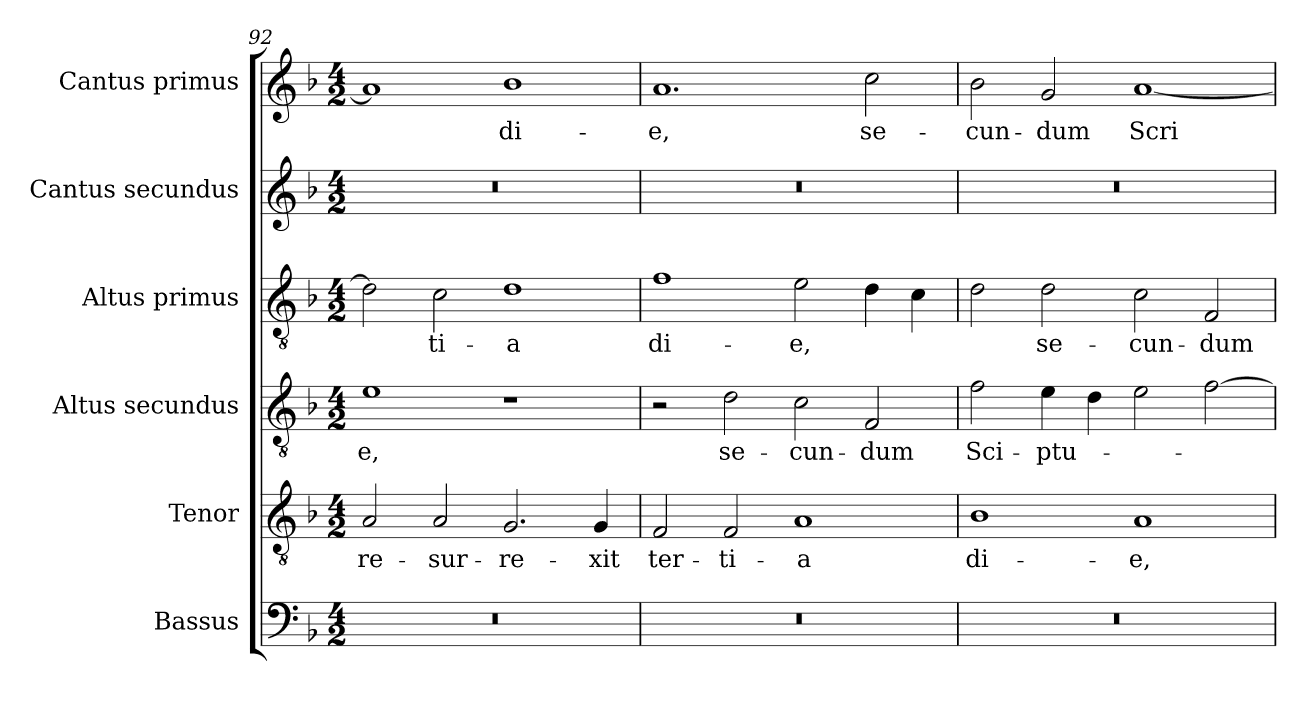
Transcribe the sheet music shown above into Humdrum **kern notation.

**kern	**kern	**text	**kern	**text	**kern	**text	**kern	**kern	**text
*part6	*part5	*part5	*part4	*part4	*part3	*part3	*part2	*part1	*part1
*staff6	*staff5	*staff5	*staff4	*staff4	*staff3	*staff3	*staff2	*staff1	*staff1
*I"Bassus	*I"Tenor	*	*I"Altus secundus	*	*I"Altus primus	*	*I"Cantus secundus	*I"Cantus primus	*
*I'B.	*I'T.	*	*	*	*I'A. I	*	*	*I'C. I	*
*clefF4	*clefGv2	*	*clefGv2	*	*clefGv2	*	*clefG2	*clefG2	*
*	*ITrd7c12	*	*ITrd7c12	*	*ITrd7c12	*	*	*	*
*k[b-]	*k[b-]	*	*k[b-]	*	*k[b-]	*	*k[b-]	*k[b-]	*
*d:	*d:	*	*d:	*	*d:	*	*d:	*d:	*
*M4/2	*M4/2	*	*M4/2	*	*M4/2	*	*M4/2	*M4/2	*
=92	=92	=92	=92	=92	=92	=92	=92	=92	=92
!LO:N:vis=1	!	!	!	!	!	!	!	!	!
!	!	!LO:LY:b:color=#000000	!	!	!	!	!	!	!
!	!	!	!	!LO:LY:b:color=#000000	!	!	!LO:N:vis=1	!	!
0r	2AAi/	re-	1Ei	-e,	2Di\]	.	0r	1ai]	.
!	!	!LO:LY:b:color=#000000	!	!	!	!	!	!	!
!	!	!	!	!	!	!LO:LY:b:color=#000000	!	!	!
.	2AAi/	-sur-	.	.	2Ci\	-ti-	.	.	.
!	!	!LO:LY:b:color=#000000	!	!	!	!	!	!	!
!	!	!	!	!	!	!LO:LY:b:color=#000000	!	!	!
!	!	!	!	!	!	!	!	!	!LO:LY:b:color=#000000
.	2.GGi/	-re-	1r	.	1Di	-a	.	1b-i	di-
!	!	!LO:LY:b:color=#000000	!	!	!	!	!	!	!
.	4GGi/	-xit	.	.	.	.	.	.	.
=93	=93	=93	=93	=93	=93	=93	=93	=93	=93
!LO:N:vis=1	!	!	!	!	!	!	!	!	!
!	!	!LO:LY:b:color=#000000	!	!	!	!	!	!	!
!	!	!	!	!	!	!LO:LY:b:color=#000000	!LO:N:vis=1	!	!
!	!	!	!	!	!	!	!	!	!LO:LY:b:color=#000000
0r	2FFi/	ter-	2r	.	1Fi	di-	0r	1.ai	-e,
!	!	!LO:LY:b:color=#000000	!	!	!	!	!	!	!
!	!	!	!	!LO:LY:b:color=#000000	!	!	!	!	!
.	2FFi/	-ti-	2Di\	se-	.	.	.	.	.
!	!	!LO:LY:b:color=#000000	!	!	!	!	!	!	!
!	!	!	!	!LO:LY:b:color=#000000	!	!	!	!	!
!	!	!	!	!	!	!LO:LY:b:color=#000000	!	!	!
.	1AAi	-a	2Ci\	-cun-	2Ei\	-e,	.	.	.
!	!	!	!	!LO:LY:b:color=#000000	!	!	!	!	!
!	!	!	!	!	!	!	!	!	!LO:LY:b:color=#000000
.	.	.	2FFi/	-dum	4Di\	.	.	2cci\	se-
.	.	.	.	.	4Ci\	.	.	.	.
!!LO:LB:g=z
=94	=94	=94	=94	=94	=94	=94	=94	=94	=94
!LO:N:vis=1	!	!	!	!	!	!	!	!	!
!	!	!LO:LY:b:color=#000000	!	!	!	!	!	!	!
!	!	!	!	!LO:LY:b:color=#000000	!	!	!LO:N:vis=1	!	!
!	!	!	!	!	!	!	!	!	!LO:LY:b:color=#000000
0r	1BB-i	di-	2Fi\	Sci-	2Di\	.	0r	2b-i\	-cun-
!	!	!	!	!LO:LY:b:color=#000000	!	!	!	!	!
!	!	!	!	!	!	!LO:LY:b:color=#000000	!	!	!
!	!	!	!	!	!	!	!	!	!LO:LY:b:color=#000000
.	.	.	4Ei\	-ptu-	2Di\	se-	.	2gi/	-dum
.	.	.	4Di\	.	.	.	.	.	.
!	!	!LO:LY:b:color=#000000	!	!	!	!	!	!	!
!	!	!	!	!	!	!LO:LY:b:color=#000000	!	!	!
!	!	!	!	!	!	!	!	!	!LO:LY:b:color=#000000
.	1AAi	-e,	2Ei\	.	2Ci\	-cun-	.	[1ai	Scri-
!	!	!	!	!	!	!LO:LY:b:color=#000000	!	!	!
.	.	.	[2Fi\	.	2FFi/	-dum	.	.	.
=	=	=	=	=	=	=	=	=	=
*-	*-	*-	*-	*-	*-	*-	*-	*-	*-
